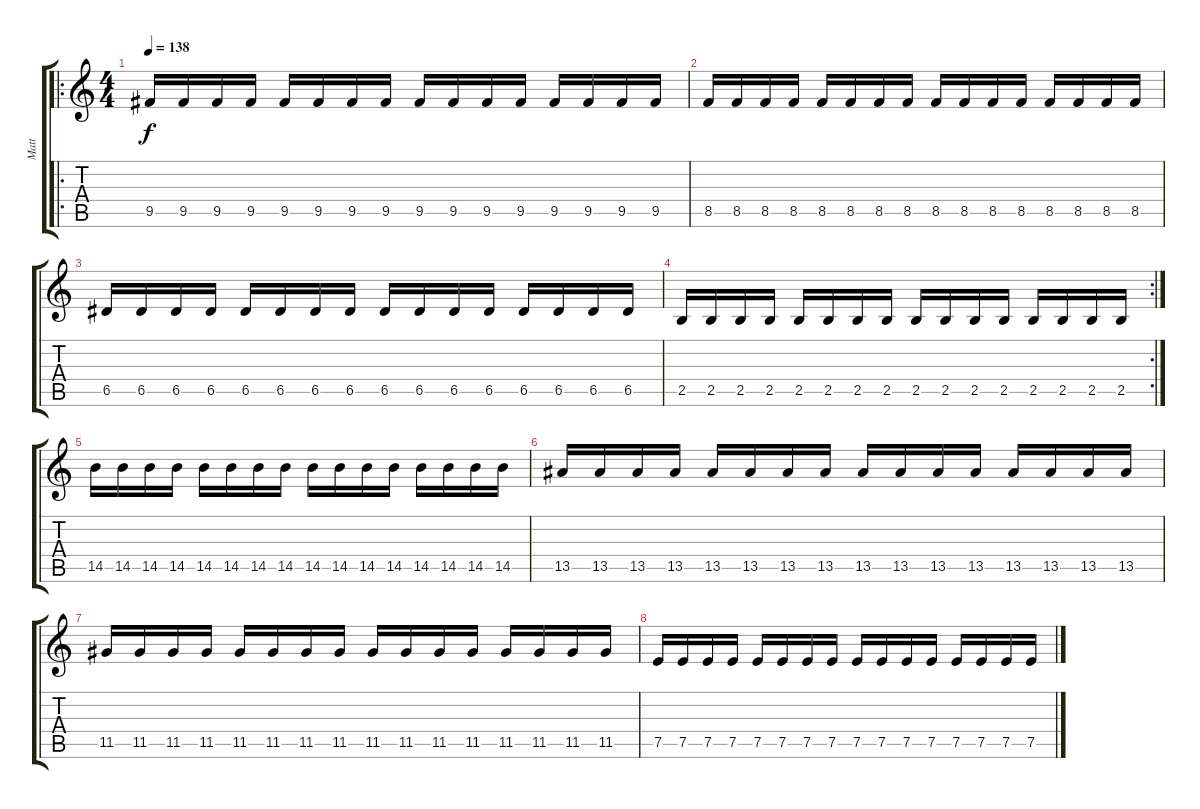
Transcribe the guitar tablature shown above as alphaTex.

\track ("Matt" "Matt") {instrument distortionguitar}
\staff {score tabs}
\tuning (E4 B3 G3 D3 A2 D2) {hide}
\ro
\ts (4 4)
\tempo 138
\clef g2
\ks c
9.5.16{dy f} 9.5.16 9.5.16 9.5.16 9.5.16 9.5.16 9.5.16 9.5.16 9.5.16 9.5.16 9.5.16 9.5.16 9.5.16 9.5.16 9.5.16 9.5.16 |
8.5.16 8.5.16 8.5.16 8.5.16 8.5.16 8.5.16 8.5.16 8.5.16 8.5.16 8.5.16 8.5.16 8.5.16 8.5.16 8.5.16 8.5.16 8.5.16 |
6.5.16 6.5.16 6.5.16 6.5.16 6.5.16 6.5.16 6.5.16 6.5.16 6.5.16 6.5.16 6.5.16 6.5.16 6.5.16 6.5.16 6.5.16 6.5.16 |
\rc 2
2.5.16 2.5.16 2.5.16 2.5.16 2.5.16 2.5.16 2.5.16 2.5.16 2.5.16 2.5.16 2.5.16 2.5.16 2.5.16 2.5.16 2.5.16 2.5.16 |
14.5.16 14.5.16 14.5.16 14.5.16 14.5.16 14.5.16 14.5.16 14.5.16 14.5.16 14.5.16 14.5.16 14.5.16 14.5.16 14.5.16 14.5.16 14.5.16 |
13.5.16 13.5.16 13.5.16 13.5.16 13.5.16 13.5.16 13.5.16 13.5.16 13.5.16 13.5.16 13.5.16 13.5.16 13.5.16 13.5.16 13.5.16 13.5.16 |
11.5.16 11.5.16 11.5.16 11.5.16 11.5.16 11.5.16 11.5.16 11.5.16 11.5.16 11.5.16 11.5.16 11.5.16 11.5.16 11.5.16 11.5.16 11.5.16 |
7.5.16 7.5.16 7.5.16 7.5.16 7.5.16 7.5.16 7.5.16 7.5.16 7.5.16 7.5.16 7.5.16 7.5.16 7.5.16 7.5.16 7.5.16 7.5.16
